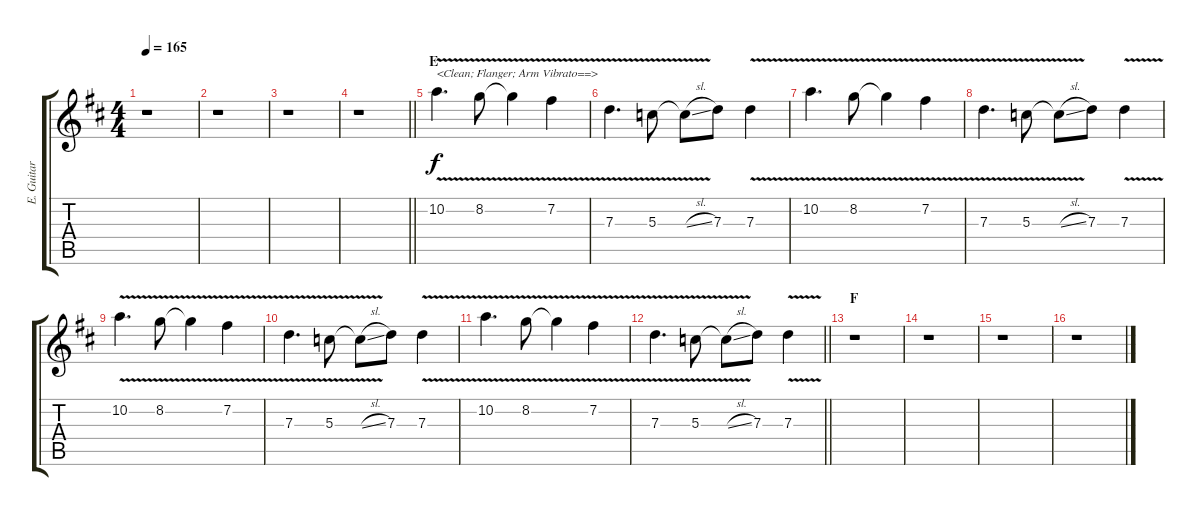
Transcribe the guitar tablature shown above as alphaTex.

\track ("E. Guitar IV" "E. Guitar ") {instrument overdrivenguitar}
\staff {score tabs}
\tuning (E4 B3 G3 D3 A2 D2) {hide}
\ts (4 4)
\tempo 165
\clef g2
\ks d
r.1{dy f} |
r.1 |
r.1 |
\barLineRight lightlight
r.1 |
\section ("" "E")
10.2{v}.4{d txt "<Clean; Flanger; Arm Vibrato==>" instrument electricguitarclean} 8.2{v}.8 8.2{t}.4 7.2{v}.4 |
7.3{v}.4{d} 5.3{v}.8 5.3{sl t}.8 7.3.8 7.3{v}.4 |
10.2{v}.4{d} 8.2{v}.8 8.2{t}.4 7.2{v}.4 |
7.3{v}.4{d} 5.3{v}.8 5.3{sl t}.8 7.3.8 7.3{v}.4 |
10.2{v}.4{d} 8.2{v}.8 8.2{t}.4 7.2{v}.4 |
7.3{v}.4{d} 5.3{v}.8 5.3{sl t}.8 7.3.8 7.3{v}.4 |
10.2{v}.4{d} 8.2{v}.8 8.2{t}.4 7.2{v}.4 |
\barLineRight lightlight
7.3{v}.4{d} 5.3{v}.8 5.3{sl t}.8 7.3.8 7.3{v}.4 |
\section ("" "F")
r.1 |
r.1 |
r.1 |
r.1
